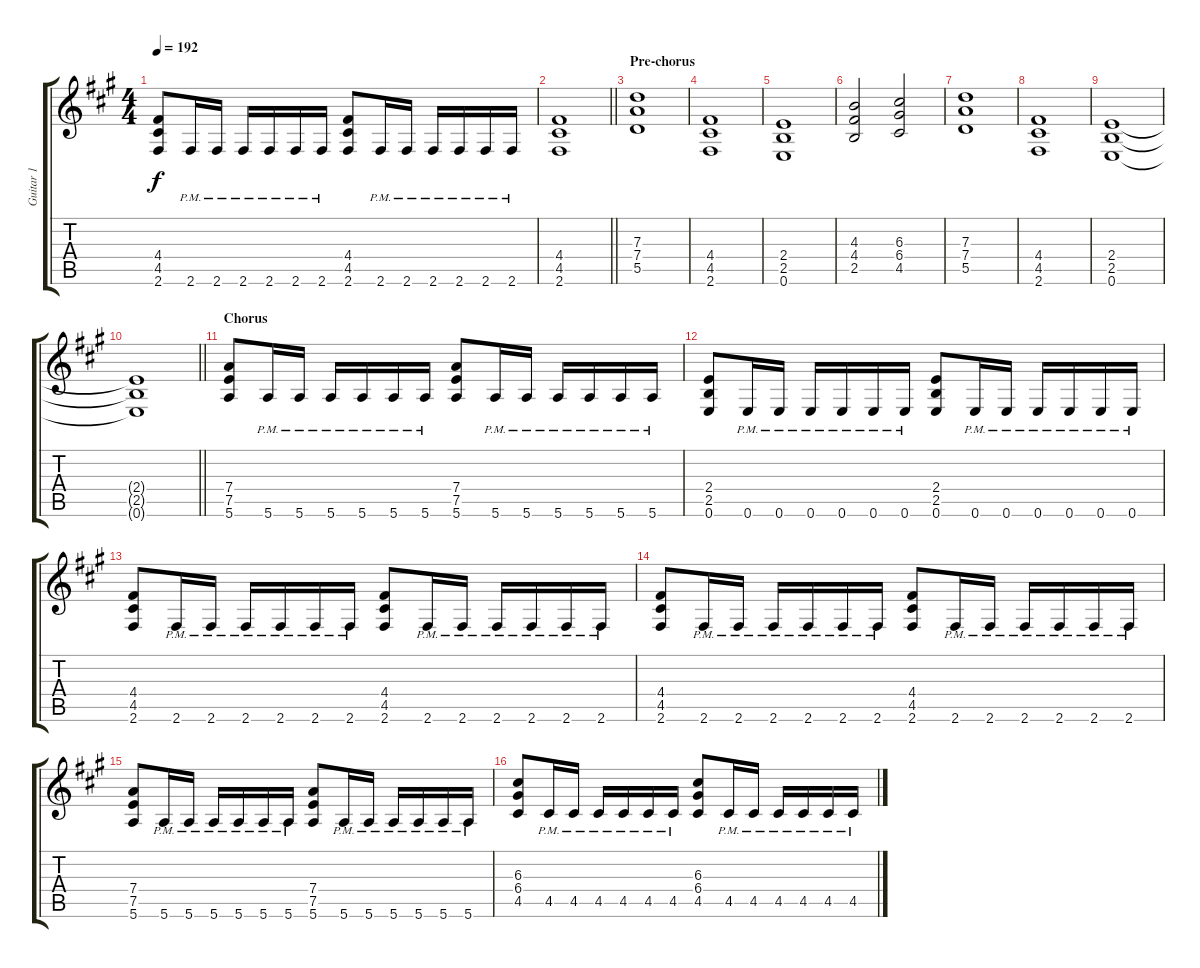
\track ("Guitar 1" "Guitar 1") {instrument distortionguitar}
\staff {score tabs}
\tuning (E4 B3 G3 D3 A2 E2) {hide}
\ts (4 4)
\tempo 192
\clef g2
\ks f#minor
(4.4 4.5 2.6).8{dy f} 2.6{pm}.16 2.6{pm}.16 2.6{pm}.16 2.6{pm}.16 2.6{pm}.16 2.6{pm}.16 (4.4 4.5 2.6).8 2.6{pm}.16 2.6{pm}.16 2.6{pm}.16 2.6{pm}.16 2.6{pm}.16 2.6{pm}.16 |
\barLineRight lightlight
(4.4 4.5 2.6).1 |
\section ("" "Pre-chorus")
(7.3 7.4 5.5).1 |
(4.4 4.5 2.6).1 |
(2.4 2.5 0.6).1 |
(4.3 4.4 2.5).2 (6.3 6.4 4.5).2 |
(7.3 7.4 5.5).1 |
(4.4 4.5 2.6).1 |
(2.4 2.5 0.6).1 |
\barLineRight lightlight
(2.4{t} 2.5{t} 0.6{t}).1 |
\section ("" "Chorus")
(7.4 7.5 5.6).8 5.6{pm}.16 5.6{pm}.16 5.6{pm}.16 5.6{pm}.16 5.6{pm}.16 5.6{pm}.16 (7.4 7.5 5.6).8 5.6{pm}.16 5.6{pm}.16 5.6{pm}.16 5.6{pm}.16 5.6{pm}.16 5.6{pm}.16 |
(2.4 2.5 0.6).8 0.6{pm}.16 0.6{pm}.16 0.6{pm}.16 0.6{pm}.16 0.6{pm}.16 0.6{pm}.16 (2.4 2.5 0.6).8 0.6{pm}.16 0.6{pm}.16 0.6{pm}.16 0.6{pm}.16 0.6{pm}.16 0.6{pm}.16 |
(4.4 4.5 2.6).8 2.6{pm}.16 2.6{pm}.16 2.6{pm}.16 2.6{pm}.16 2.6{pm}.16 2.6{pm}.16 (4.4 4.5 2.6).8 2.6{pm}.16 2.6{pm}.16 2.6{pm}.16 2.6{pm}.16 2.6{pm}.16 2.6{pm}.16 |
(4.4 4.5 2.6).8 2.6{pm}.16 2.6{pm}.16 2.6{pm}.16 2.6{pm}.16 2.6{pm}.16 2.6{pm}.16 (4.4 4.5 2.6).8 2.6{pm}.16 2.6{pm}.16 2.6{pm}.16 2.6{pm}.16 2.6{pm}.16 2.6{pm}.16 |
(7.4 7.5 5.6).8 5.6{pm}.16 5.6{pm}.16 5.6{pm}.16 5.6{pm}.16 5.6{pm}.16 5.6{pm}.16 (7.4 7.5 5.6).8 5.6{pm}.16 5.6{pm}.16 5.6{pm}.16 5.6{pm}.16 5.6{pm}.16 5.6{pm}.16 |
(6.3 6.4 4.5).8 4.5{pm}.16 4.5{pm}.16 4.5{pm}.16 4.5{pm}.16 4.5{pm}.16 4.5{pm}.16 (6.3 6.4 4.5).8 4.5{pm}.16 4.5{pm}.16 4.5{pm}.16 4.5{pm}.16 4.5{pm}.16 4.5{pm}.16
